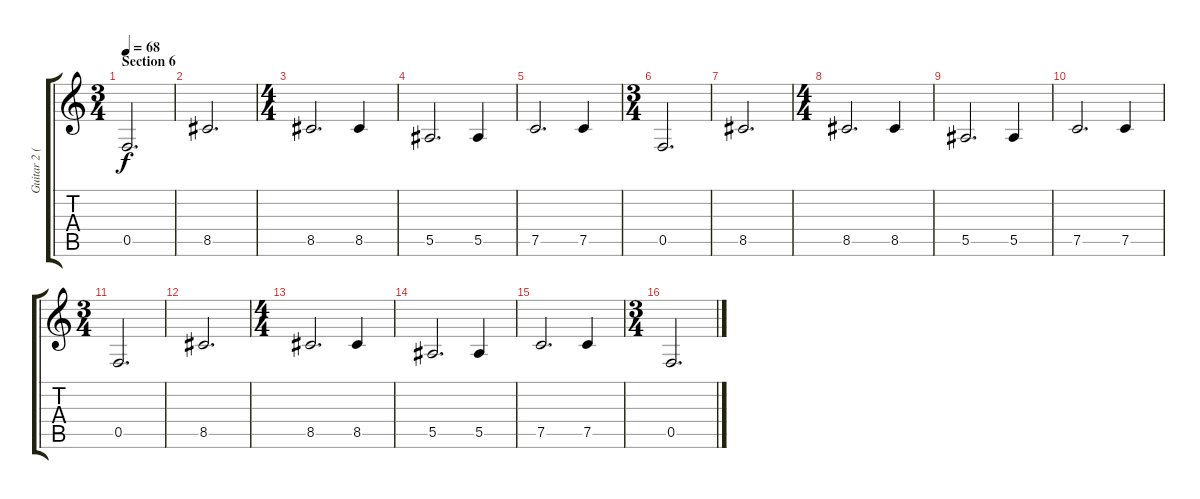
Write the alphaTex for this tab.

\track ("Guitar 2 (Distortion)" "Guitar 2 (") {instrument distortionguitar}
\staff {score tabs}
\tuning (C4 G3 Eb3 Bb2 F2 C2) {hide}
\ts (3 4)
\section ("" "Section 6")
\tempo 68
\clef g2
\ks c
0.5.2{d dy f} |
8.5.2{d} |
\ts (4 4)
8.5.2{d} 8.5.4 |
5.5.2{d} 5.5.4 |
7.5.2{d} 7.5.4 |
\ts (3 4)
0.5.2{d} |
8.5.2{d} |
\ts (4 4)
8.5.2{d} 8.5.4 |
5.5.2{d} 5.5.4 |
7.5.2{d} 7.5.4 |
\ts (3 4)
0.5.2{d} |
8.5.2{d} |
\ts (4 4)
8.5.2{d} 8.5.4 |
5.5.2{d} 5.5.4 |
7.5.2{d} 7.5.4 |
\ts (3 4)
0.5.2{d}
